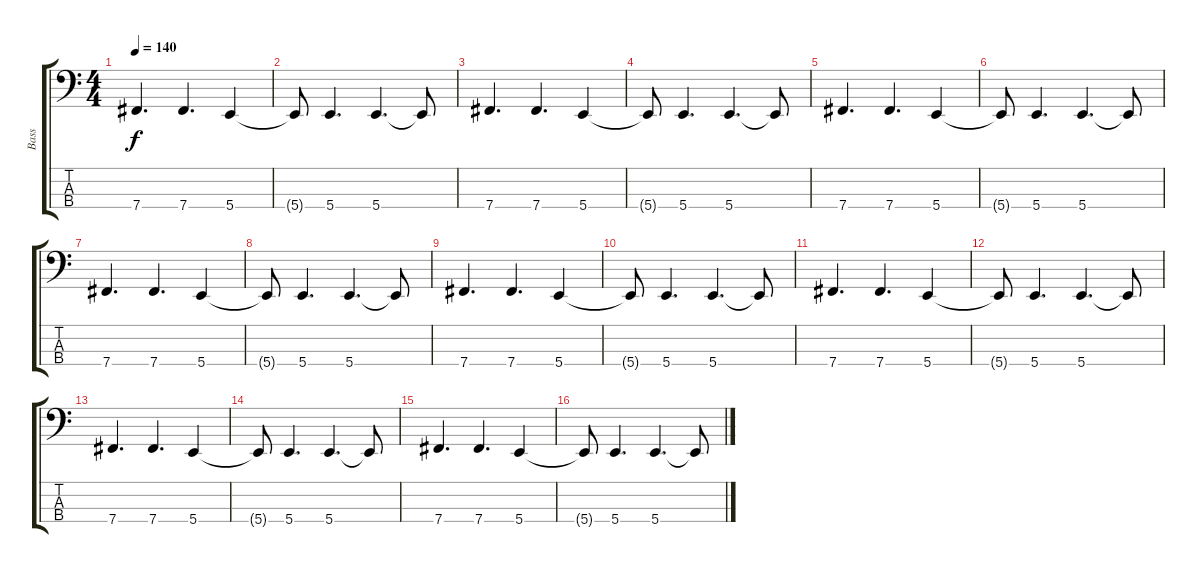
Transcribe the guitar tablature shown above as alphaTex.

\track ("Bass" "Bass") {instrument electricbassfinger}
\staff {score tabs}
\tuning (E2 B1 Gb1 B0) {hide}
\ts (4 4)
\tempo 140
\clef f4
\ks c
7.4.4{d dy f} 7.4.4{d} 5.4.4 |
5.4{t}.8 5.4.4{d} 5.4.4{d} 5.4{t}.8 |
7.4.4{d} 7.4.4{d} 5.4.4 |
5.4{t}.8 5.4.4{d} 5.4.4{d} 5.4{t}.8 |
7.4.4{d} 7.4.4{d} 5.4.4 |
5.4{t}.8 5.4.4{d} 5.4.4{d} 5.4{t}.8 |
7.4.4{d} 7.4.4{d} 5.4.4 |
5.4{t}.8 5.4.4{d} 5.4.4{d} 5.4{t}.8 |
7.4.4{d} 7.4.4{d} 5.4.4 |
5.4{t}.8 5.4.4{d} 5.4.4{d} 5.4{t}.8 |
7.4.4{d} 7.4.4{d} 5.4.4 |
5.4{t}.8 5.4.4{d} 5.4.4{d} 5.4{t}.8 |
7.4.4{d} 7.4.4{d} 5.4.4 |
5.4{t}.8 5.4.4{d} 5.4.4{d} 5.4{t}.8 |
7.4.4{d} 7.4.4{d} 5.4.4 |
5.4{t}.8 5.4.4{d} 5.4.4{d} 5.4{t}.8
